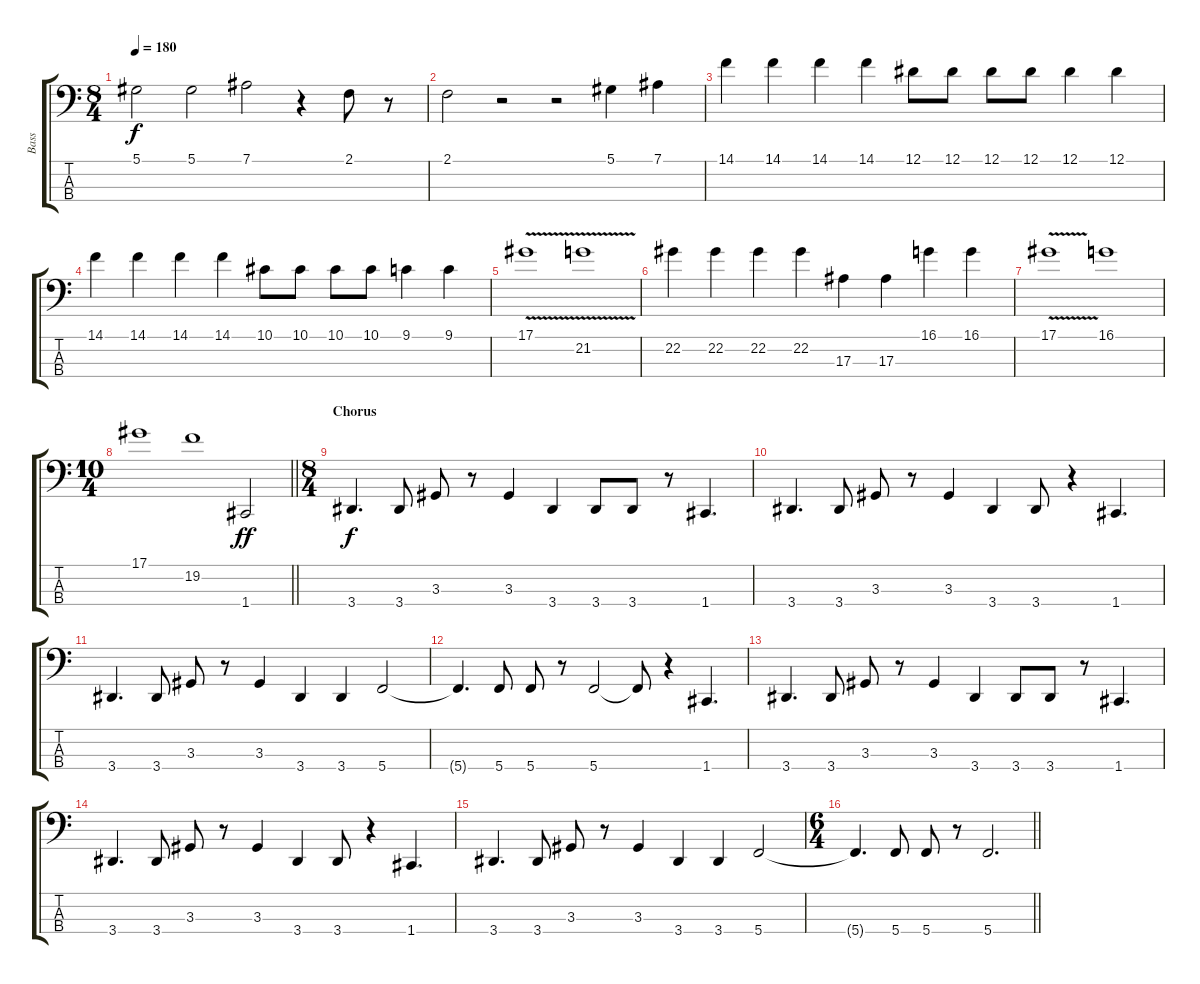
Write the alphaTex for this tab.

\track ("Bass" "Bass") {instrument electricbassfinger}
\staff {score tabs}
\tuning (Eb2 Bb1 F1 C1) {hide}
\ts (8 4)
\tempo 180
\clef f4
\ks c
5.1.2{dy f} 5.1.2 7.1.2 r.4 2.1.8 r.8 |
2.1.2 r.2 r.2 5.1.4 7.1.4 |
14.1.4 14.1.4 14.1.4 14.1.4 12.1.8 12.1.8 12.1.8 12.1.8 12.1.4 12.1.4 |
14.1.4 14.1.4 14.1.4 14.1.4 10.1.8 10.1.8 10.1.8 10.1.8 9.1.4 9.1.4 |
17.1{v}.1 21.2{v}.1 |
22.2.4 22.2.4 22.2.4 22.2.4 17.3.4 17.3.4 16.1.4 16.1.4 |
17.1{v}.1 16.1.1 |
\ts (10 4)
\barLineRight lightlight
17.1.1 19.2.1 1.4.2{dy ff volume 16} |
\ts (8 4)
\section ("" "Chorus")
3.4.4{d dy f} 3.4.8 3.3.8 r.8 3.3.4 3.4.4 3.4.8 3.4.8 r.8 1.4.4{d} |
3.4.4{d} 3.4.8 3.3.8 r.8 3.3.4 3.4.4 3.4.8 r.4 1.4.4{d} |
3.4.4{d} 3.4.8 3.3.8 r.8 3.3.4 3.4.4 3.4.4 5.4.2 |
5.4{t}.4{d} 5.4.8 5.4.8 r.8 5.4.2 5.4{t}.8 r.4 1.4.4{d} |
3.4.4{d} 3.4.8 3.3.8 r.8 3.3.4 3.4.4 3.4.8 3.4.8 r.8 1.4.4{d} |
3.4.4{d} 3.4.8 3.3.8 r.8 3.3.4 3.4.4 3.4.8 r.4 1.4.4{d} |
3.4.4{d} 3.4.8 3.3.8 r.8 3.3.4 3.4.4 3.4.4 5.4.2 |
\ts (6 4)
\barLineRight lightlight
5.4{t}.4{d} 5.4.8 5.4.8 r.8 5.4.2{d}
